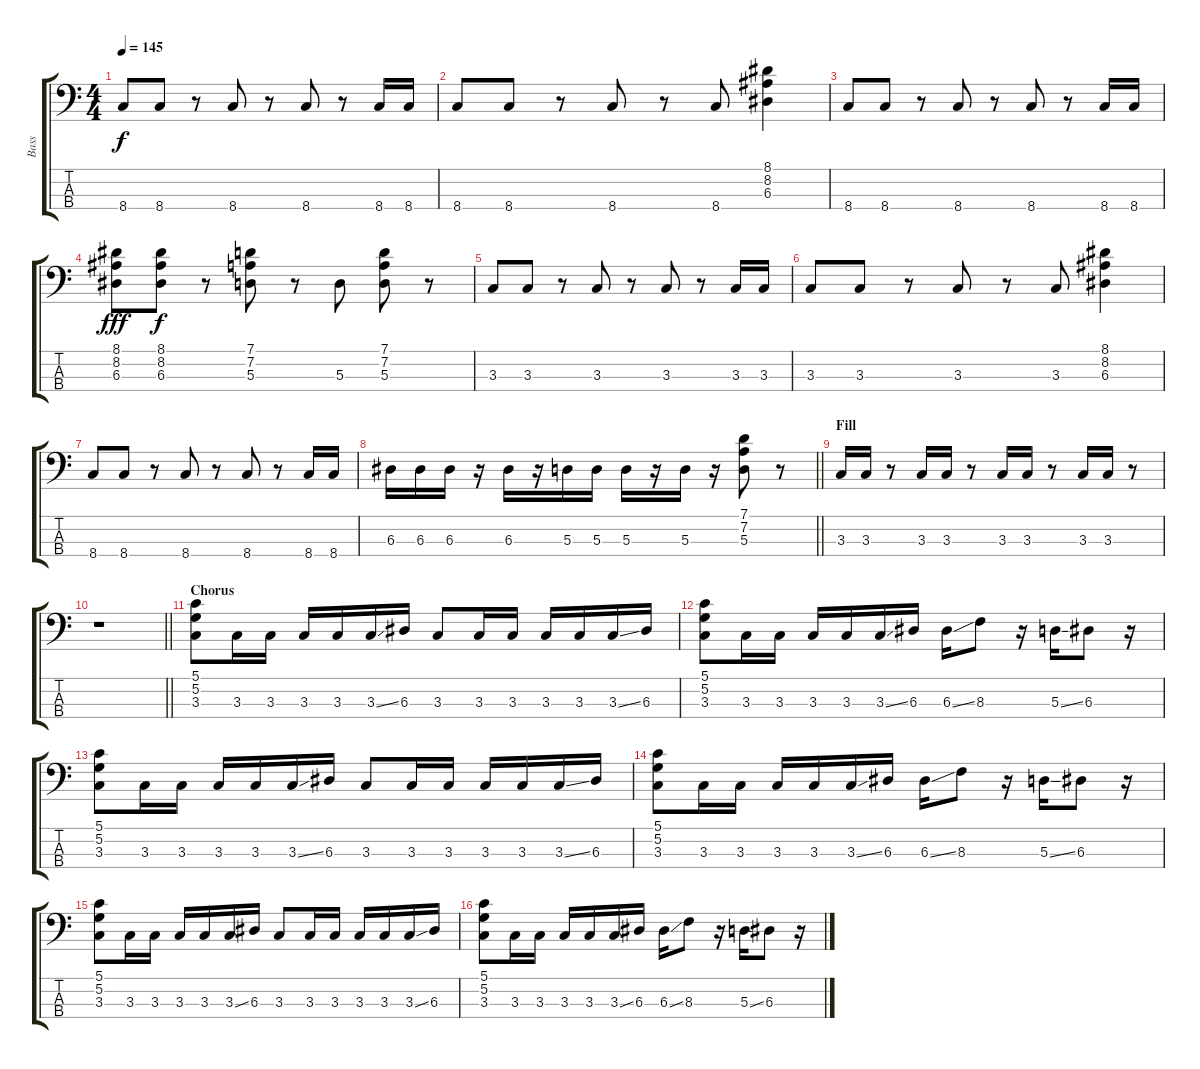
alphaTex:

\track ("Bass" "Bass") {instrument electricbassfinger}
\staff {score tabs}
\tuning (G2 D2 A1 E1) {hide}
\ts (4 4)
\tempo 145
\clef f4
\ks c
8.4.8{dy f} 8.4.8 r.8 8.4.8 r.8 8.4.8 r.8 8.4.16 8.4.16 |
8.4.8 8.4.8 r.8 8.4.8 r.8 8.4.8 (8.1 8.2 6.3).4 |
8.4.8 8.4.8 r.8 8.4.8 r.8 8.4.8 r.8 8.4.16 8.4.16 |
(8.1 8.2 6.3).8{dy fff} (8.1 8.2 6.3).8{dy f} r.8 (7.1 7.2 5.3).8 r.8 5.3.8 (7.1 7.2 5.3).8 r.8 |
3.3.8 3.3.8 r.8 3.3.8 r.8 3.3.8 r.8 3.3.16 3.3.16 |
3.3.8 3.3.8 r.8 3.3.8 r.8 3.3.8 (8.1 8.2 6.3).4 |
8.4.8 8.4.8 r.8 8.4.8 r.8 8.4.8 r.8 8.4.16 8.4.16 |
\barLineRight lightlight
6.3.16 6.3.16 6.3.16 r.16 6.3.16 r.16 5.3.16 5.3.16 5.3.16 r.16 5.3.16 r.16 (7.1 7.2 5.3).8 r.8 |
\section ("" "Fill")
3.3.16 3.3.16 r.8 3.3.16 3.3.16 r.8 3.3.16 3.3.16 r.8 3.3.16 3.3.16 r.8 |
\barLineRight lightlight
r.1 |
\section ("" "Chorus")
(5.1 5.2 3.3).8 3.3.16 3.3.16 3.3.16 3.3.16 3.3{ss}.16 6.3.16 3.3.8 3.3.16 3.3.16 3.3.16 3.3.16 3.3{ss}.16 6.3.16 |
(5.1 5.2 3.3).8 3.3.16 3.3.16 3.3.16 3.3.16 3.3{ss}.16 6.3.16 6.3{ss}.16 8.3.8 r.16 5.3{ss}.16 6.3.8 r.16 |
(5.1 5.2 3.3).8 3.3.16 3.3.16 3.3.16 3.3.16 3.3{ss}.16 6.3.16 3.3.8 3.3.16 3.3.16 3.3.16 3.3.16 3.3{ss}.16 6.3.16 |
(5.1 5.2 3.3).8 3.3.16 3.3.16 3.3.16 3.3.16 3.3{ss}.16 6.3.16 6.3{ss}.16 8.3.8 r.16 5.3{ss}.16 6.3.8 r.16 |
(5.1 5.2 3.3).8 3.3.16 3.3.16 3.3.16 3.3.16 3.3{ss}.16 6.3.16 3.3.8 3.3.16 3.3.16 3.3.16 3.3.16 3.3{ss}.16 6.3.16 |
(5.1 5.2 3.3).8 3.3.16 3.3.16 3.3.16 3.3.16 3.3{ss}.16 6.3.16 6.3{ss}.16 8.3.8 r.16 5.3{ss}.16 6.3.8 r.16
